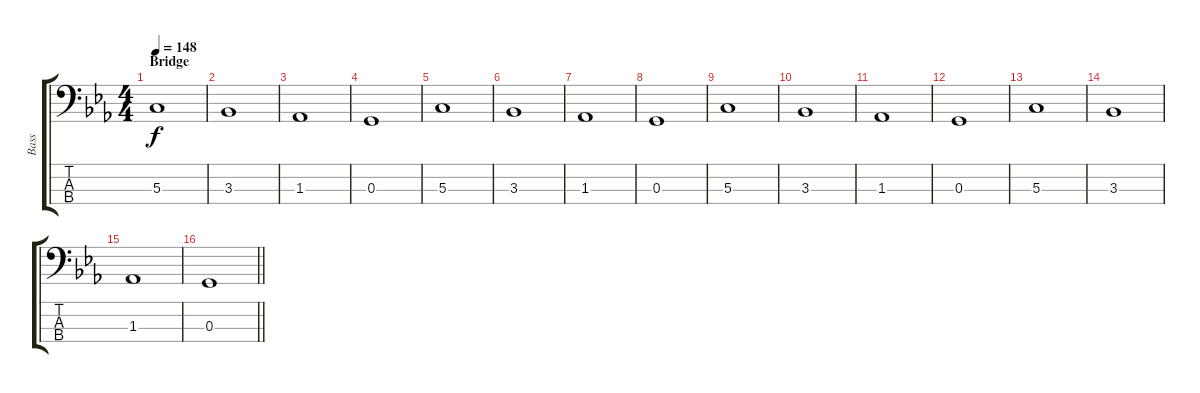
\track ("Bass" "Bass") {instrument electricbasspick}
\staff {score tabs}
\tuning (F2 C2 G1 C1) {hide}
\ts (4 4)
\section ("" "Bridge")
\tempo 148
\clef f4
\ks cminor
5.3.1{dy f} |
3.3.1 |
1.3.1 |
0.3.1 |
5.3.1 |
3.3.1 |
1.3.1 |
0.3.1 |
5.3.1 |
3.3.1 |
1.3.1 |
0.3.1 |
5.3.1 |
3.3.1 |
1.3.1 |
\barLineRight lightlight
0.3.1
